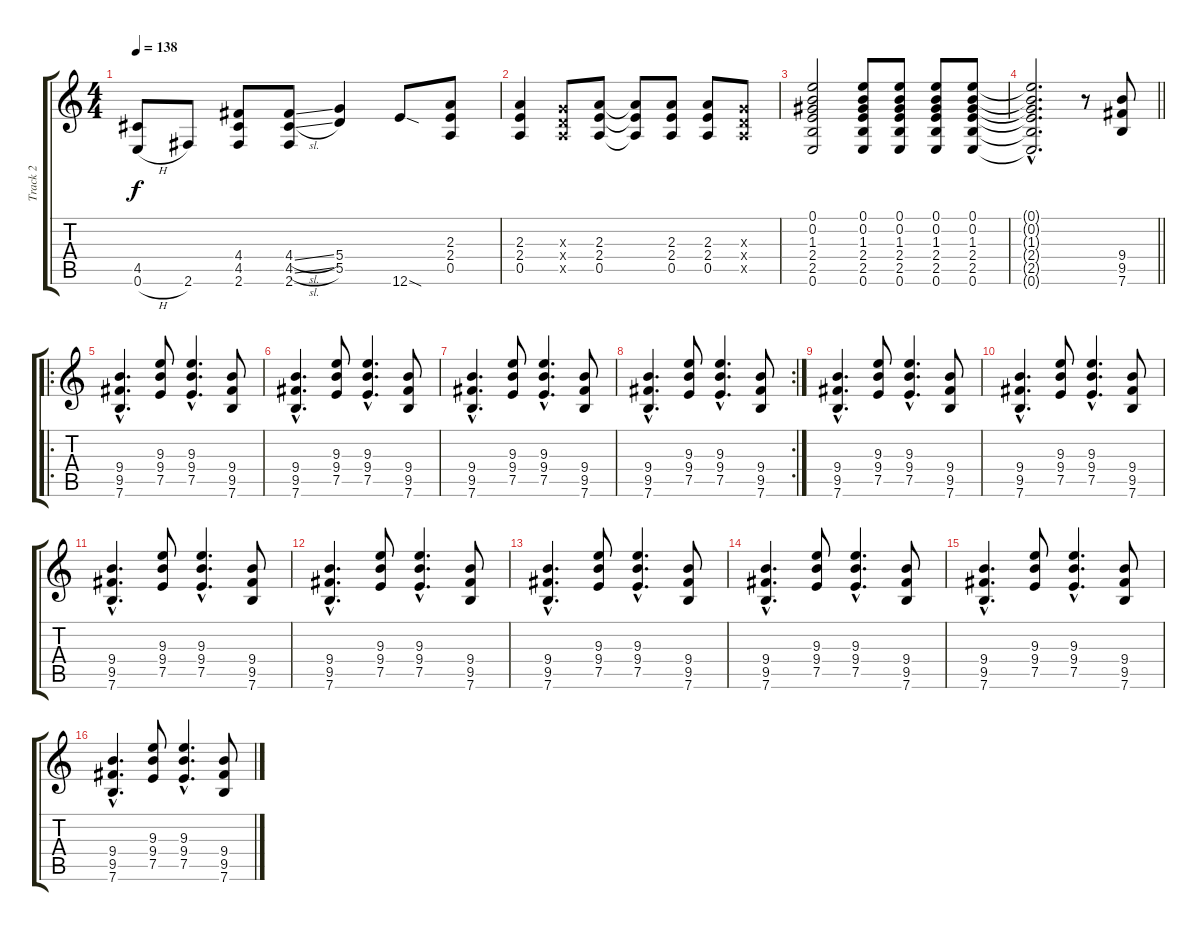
\track ("Track 2" "Track 2") {instrument distortionguitar}
\staff {score tabs}
\tuning (E4 B3 G3 D3 A2 E2) {hide}
\ts (4 4)
\tempo 138
\clef g2
\ks c
(4.5 0.6{h}).8{dy f} 2.6.8 (4.4 4.5 2.6).8 (4.4{sl} 4.5{sl} 2.6).8 (5.4 5.5).4 12.6{sod}.8 (2.3 2.4 0.5).8 |
(2.3 2.4 0.5).4 (0.3{x} 0.4{x} 0.5{x}).8 (2.3 2.4 0.5).8 (2.3{t} 2.4{t} 0.5{t}).8 (2.3 2.4 0.5).8 (2.3 2.4 0.5).8 (0.3{x} 0.4{x} 0.5{x}).8 |
(0.1 0.2 1.3 2.4 2.5 0.6).2 (0.1 0.2 1.3 2.4 2.5 0.6).8 (0.1 0.2 1.3 2.4 2.5 0.6).8 (0.1 0.2 1.3 2.4 2.5 0.6).8 (0.1 0.2 1.3 2.4 2.5 0.6).8 |
\barLineRight lightlight
(0.1{hac t} 0.2{hac t} 1.3{hac t} 2.4{hac t} 2.5{hac t} 0.6{hac t}).2{d} r.8 (9.4 9.5 7.6).8 |
\ro
(9.4{hac} 9.5{hac} 7.6{hac}).4{d} (9.3 9.4 7.5).8 (9.3{hac} 9.4{hac} 7.5{hac}).4{d} (9.4 9.5 7.6).8 |
(9.4{hac} 9.5{hac} 7.6{hac}).4{d} (9.3 9.4 7.5).8 (9.3{hac} 9.4{hac} 7.5{hac}).4{d} (9.4 9.5 7.6).8 |
(9.4{hac} 9.5{hac} 7.6{hac}).4{d} (9.3 9.4 7.5).8 (9.3{hac} 9.4{hac} 7.5{hac}).4{d} (9.4 9.5 7.6).8 |
\rc 2
(9.4{hac} 9.5{hac} 7.6{hac}).4{d} (9.3 9.4 7.5).8 (9.3{hac} 9.4{hac} 7.5{hac}).4{d} (9.4 9.5 7.6).8 |
(9.4{hac} 9.5{hac} 7.6{hac}).4{d} (9.3 9.4 7.5).8 (9.3{hac} 9.4{hac} 7.5{hac}).4{d} (9.4 9.5 7.6).8 |
(9.4{hac} 9.5{hac} 7.6{hac}).4{d} (9.3 9.4 7.5).8 (9.3{hac} 9.4{hac} 7.5{hac}).4{d} (9.4 9.5 7.6).8 |
(9.4{hac} 9.5{hac} 7.6{hac}).4{d} (9.3 9.4 7.5).8 (9.3{hac} 9.4{hac} 7.5{hac}).4{d} (9.4 9.5 7.6).8 |
(9.4{hac} 9.5{hac} 7.6{hac}).4{d} (9.3 9.4 7.5).8 (9.3{hac} 9.4{hac} 7.5{hac}).4{d} (9.4 9.5 7.6).8 |
(9.4{hac} 9.5{hac} 7.6{hac}).4{d} (9.3 9.4 7.5).8 (9.3{hac} 9.4{hac} 7.5{hac}).4{d} (9.4 9.5 7.6).8 |
(9.4{hac} 9.5{hac} 7.6{hac}).4{d} (9.3 9.4 7.5).8 (9.3{hac} 9.4{hac} 7.5{hac}).4{d} (9.4 9.5 7.6).8 |
(9.4{hac} 9.5{hac} 7.6{hac}).4{d} (9.3 9.4 7.5).8 (9.3{hac} 9.4{hac} 7.5{hac}).4{d} (9.4 9.5 7.6).8 |
(9.4{hac} 9.5{hac} 7.6{hac}).4{d} (9.3 9.4 7.5).8 (9.3{hac} 9.4{hac} 7.5{hac}).4{d} (9.4 9.5 7.6).8
